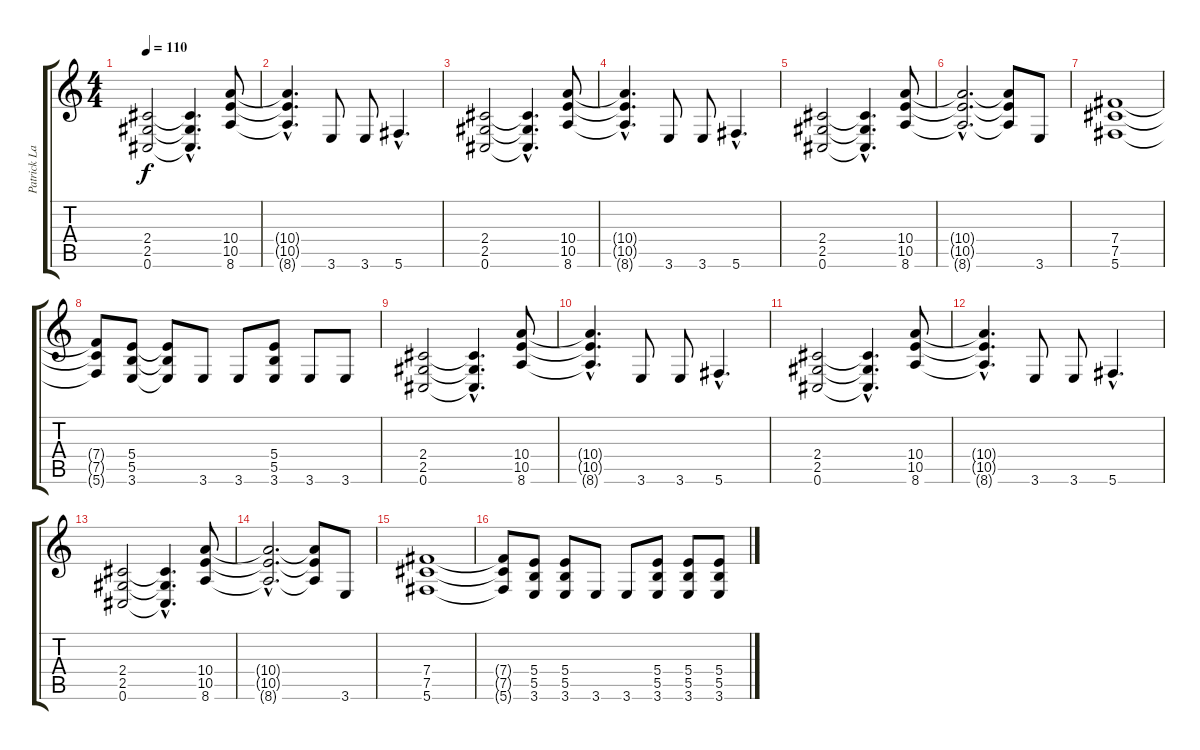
\track ("Patrick Lachman" "Patrick La") {instrument distortionguitar}
\staff {score tabs}
\tuning (Db4 Ab3 E3 B2 Gb2 Db2) {hide}
\ts (4 4)
\tempo 110
\clef g2
\ks c
(2.4 2.5 0.6).2{dy f} (2.4{hac t} 2.5{hac t} 0.6{hac t}).4{d} (10.4 10.5 8.6).8 |
(10.4{hac t} 10.5{hac t} 8.6{hac t}).4{d} 3.6.8 3.6.8 5.6{hac}.4{d} |
(2.4 2.5 0.6).2 (2.4{hac t} 2.5{hac t} 0.6{hac t}).4{d} (10.4 10.5 8.6).8 |
(10.4{hac t} 10.5{hac t} 8.6{hac t}).4{d} 3.6.8 3.6.8 5.6{hac}.4{d} |
(2.4 2.5 0.6).2 (2.4{hac t} 2.5{hac t} 0.6{hac t}).4{d} (10.4 10.5 8.6).8 |
(10.4{hac t} 10.5{hac t} 8.6{hac t}).2{d} (10.4{t} 10.5{t} 8.6{t}).8 3.6.8 |
(7.4 7.5 5.6).1 |
(7.4{t} 7.5{t} 5.6{t}).8 (5.4 5.5 3.6).8 (5.4{t} 5.5{t} 3.6{t}).8 3.6.8 3.6.8 (5.4 5.5 3.6).8 3.6.8 3.6.8 |
(2.4 2.5 0.6).2{instrument distortionguitar} (2.4{hac t} 2.5{hac t} 0.6{hac t}).4{d} (10.4 10.5 8.6).8 |
(10.4{hac t} 10.5{hac t} 8.6{hac t}).4{d} 3.6.8 3.6.8 5.6{hac}.4{d} |
(2.4 2.5 0.6).2 (2.4{hac t} 2.5{hac t} 0.6{hac t}).4{d} (10.4 10.5 8.6).8 |
(10.4{hac t} 10.5{hac t} 8.6{hac t}).4{d} 3.6.8 3.6.8 5.6{hac}.4{d} |
(2.4 2.5 0.6).2 (2.4{hac t} 2.5{hac t} 0.6{hac t}).4{d} (10.4 10.5 8.6).8 |
(10.4{hac t} 10.5{hac t} 8.6{hac t}).2{d} (10.4{t} 10.5{t} 8.6{t}).8 3.6.8 |
(7.4 7.5 5.6).1 |
(7.4{t} 7.5{t} 5.6{t}).8 (5.4 5.5 3.6).8 (5.4 5.5 3.6).8 3.6.8 3.6.8 (5.4 5.5 3.6).8 (5.4 5.5 3.6).8 (5.4 5.5 3.6).8
